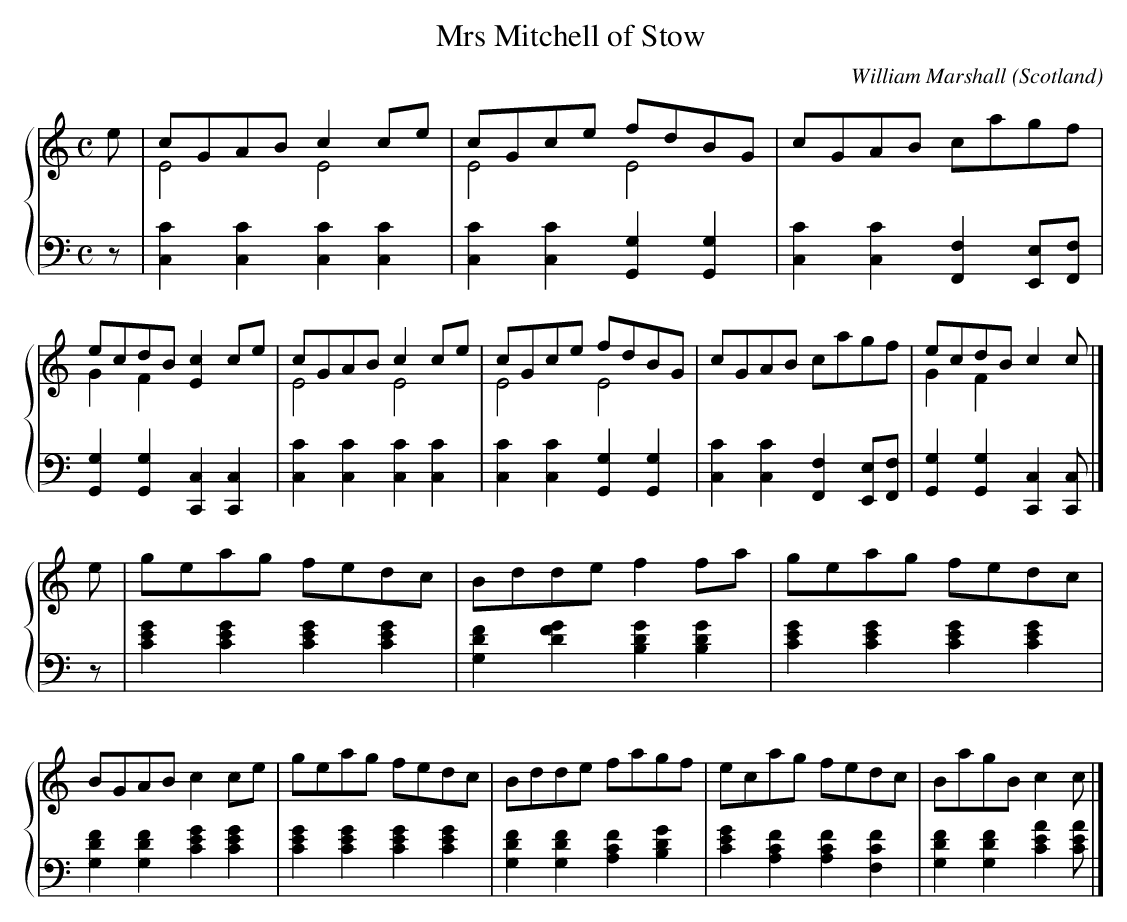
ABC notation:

X:1
T:Mrs Mitchell of Stow
C:William Marshall
L:1/8
M:C
O:Scotland
K:C major
%%staves {1 2}
V:1
e | \
cGAB c2ce & E4E4 | cGce fdBG & E4E4 | cGAB cagf | ecdB [Ec]2ce & G2F2x4 | \
cGAB c2ce & E4E4 | cGce fdBG & E4E4 | cGAB cagf | ecdB c2c & G2F2x3 |]
e | \
geag fedc | Bdde f2fa | geag fedc | BGAB c2ce | \
geag fedc | Bdde fagf | ecag fedc | BagB c2c |]
V:2 clef=bass octave=-2
L:1/4
z/ | \
[cc'][cc'][cc'][cc'] | [cc'][cc'][Gg][Gg] | \
[cc'][cc'][Ff][Ee]/[Ff]/ | [Gg][Gg][Cc][Cc] | \
[cc'][cc'][cc'][cc'] | [cc'][cc'][Gg][Gg] | \
[cc'][cc'][Ff][Ee]/[Ff]/ | [Gg][Gg][Cc][Cc]/ |] \
z/ | \
[c'e'g'][c'e'g'][c'e'g'][c'e'g'] | [d'f'g][d'f'g'][bd'g'][bd'g'] | \
[c'e'g'][c'e'g'][c'e'g'][c'e'g'] | [gd'f'][gd'f'][c'e'g'][c'e'g'] | \
[c'e'g'][c'e'g'][c'e'g'][c'e'g'] | [gd'f'][gd'f'][ac'f'][bd'g'] | \
[c'e'g'][ac'f'][ac'f'][fc'f'] | [gd'f'][gd'f'][c'e'a'][c'e'a']/ |]
